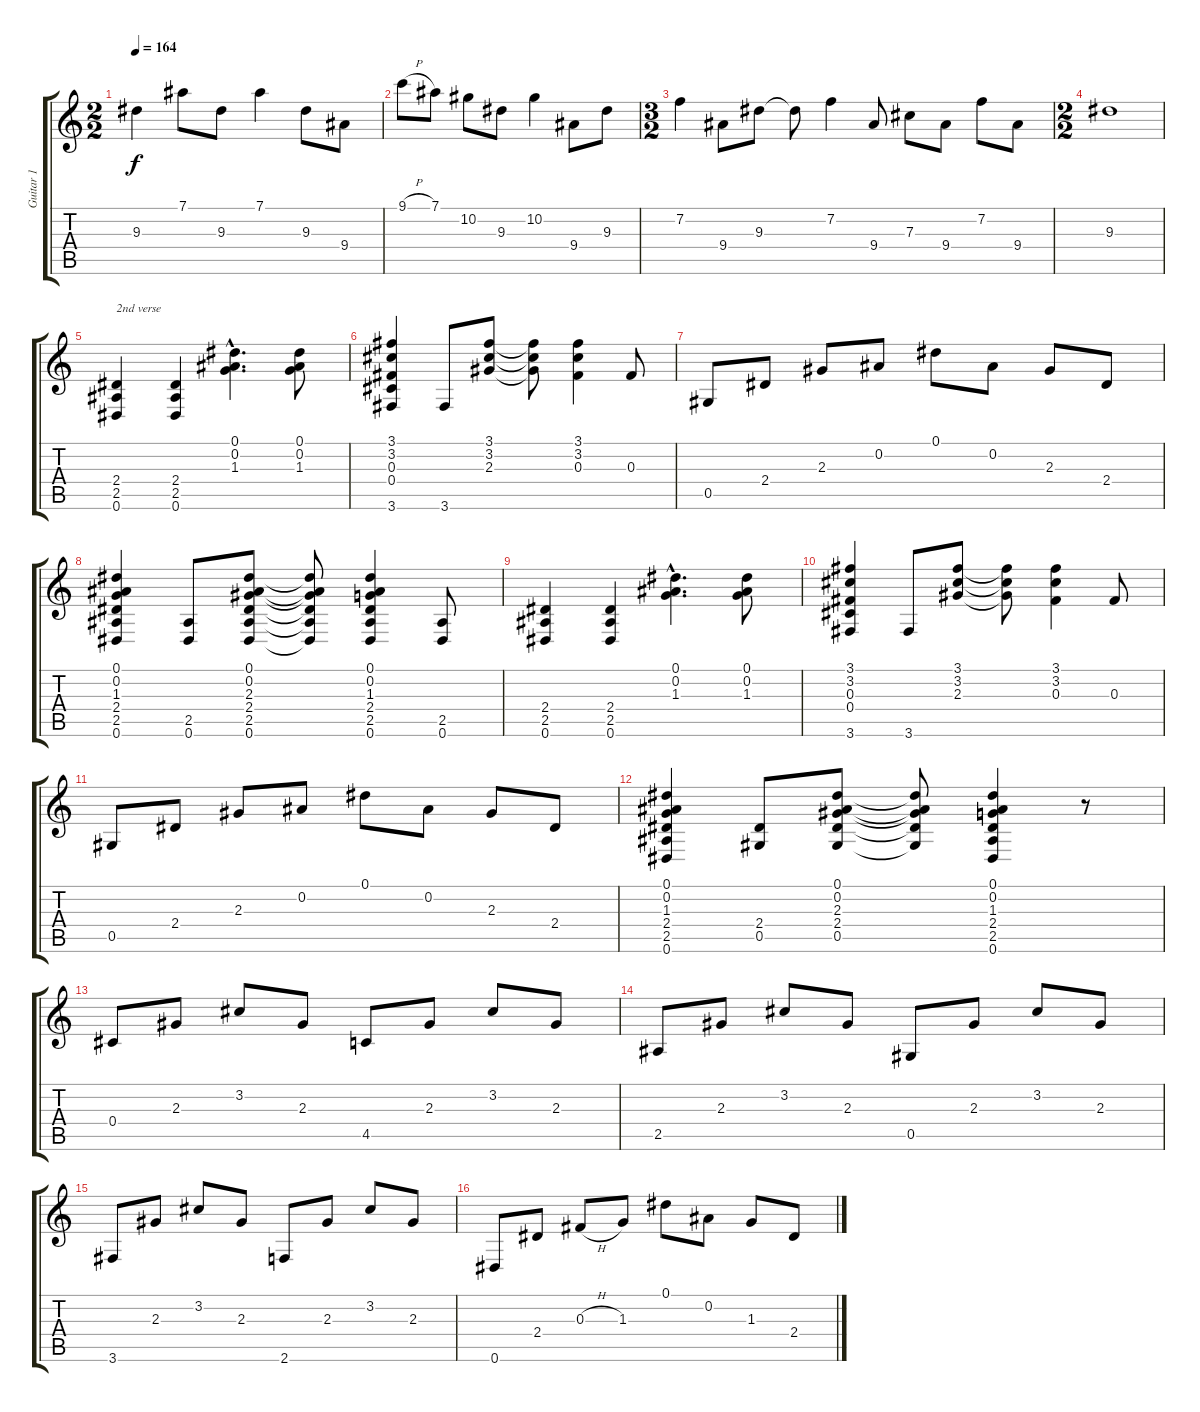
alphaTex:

\track ("Guitar 1" "Guitar 1") {instrument acousticguitarsteel}
\staff {score tabs}
\tuning (Eb4 Bb3 Gb3 Db3 Ab2 Eb2) {hide}
\ts (2 2)
\tempo 164
\clef g2
\ks c
9.3.4{dy f} 7.1.8 9.3.8 7.1.4 9.3.8 9.4.8 |
9.1{h}.8 7.1.8 10.2.8 9.3.8 10.2.4 9.4.8 9.3.8 |
\ts (3 2)
7.2.4 9.4.8 9.3.8 9.3{t}.8 7.2.4 9.4.8 7.3.8 9.4.8 7.2.8 9.4.8 |
\ts (2 2)
9.3.1 |
(2.4 2.5 0.6).4{txt "2nd verse"} (2.4 2.5 0.6).4 (0.1{hac} 0.2{hac} 1.3{hac}).4{d} (0.1 0.2 1.3).8 |
(3.1 3.2 0.3 0.4 3.6).4 3.6.8 (3.1 3.2 2.3).8 (3.1{t} 3.2{t} 2.3{t}).8 (3.1 3.2 0.3).4 0.3.8 |
0.5.8 2.4.8 2.3.8 0.2.8 0.1.8 0.2.8 2.3.8 2.4.8 |
(0.1 0.2 1.3 2.4 2.5 0.6).4 (2.5 0.6).8 (0.1 0.2 2.3 2.4 2.5 0.6).8 (0.1{t} 0.2{t} 2.3{t} 2.4{t} 2.5{t} 0.6{t}).8 (0.1 0.2 1.3 2.4 2.5 0.6).4 (2.5 0.6).8 |
(2.4 2.5 0.6).4 (2.4 2.5 0.6).4 (0.1{hac} 0.2{hac} 1.3{hac}).4{d} (0.1 0.2 1.3).8 |
(3.1 3.2 0.3 0.4 3.6).4 3.6.8 (3.1 3.2 2.3).8 (3.1{t} 3.2{t} 2.3{t}).8 (3.1 3.2 0.3).4 0.3.8 |
0.5.8 2.4.8 2.3.8 0.2.8 0.1.8 0.2.8 2.3.8 2.4.8 |
(0.1 0.2 1.3 2.4 2.5 0.6).4 (2.4 0.5).8 (0.1 0.2 2.3 2.4 0.5).8 (0.1{t} 0.2{t} 2.3{t} 2.4{t} 0.5{t}).8 (0.1 0.2 1.3 2.4 2.5 0.6).4 r.8 |
0.4.8 2.3.8 3.2.8 2.3.8 4.5.8 2.3.8 3.2.8 2.3.8 |
2.5.8 2.3.8 3.2.8 2.3.8 0.5.8 2.3.8 3.2.8 2.3.8 |
3.6.8 2.3.8 3.2.8 2.3.8 2.6.8 2.3.8 3.2.8 2.3.8 |
0.6.8 2.4.8 0.3{h}.8 1.3.8 0.1.8 0.2.8 1.3.8 2.4.8
